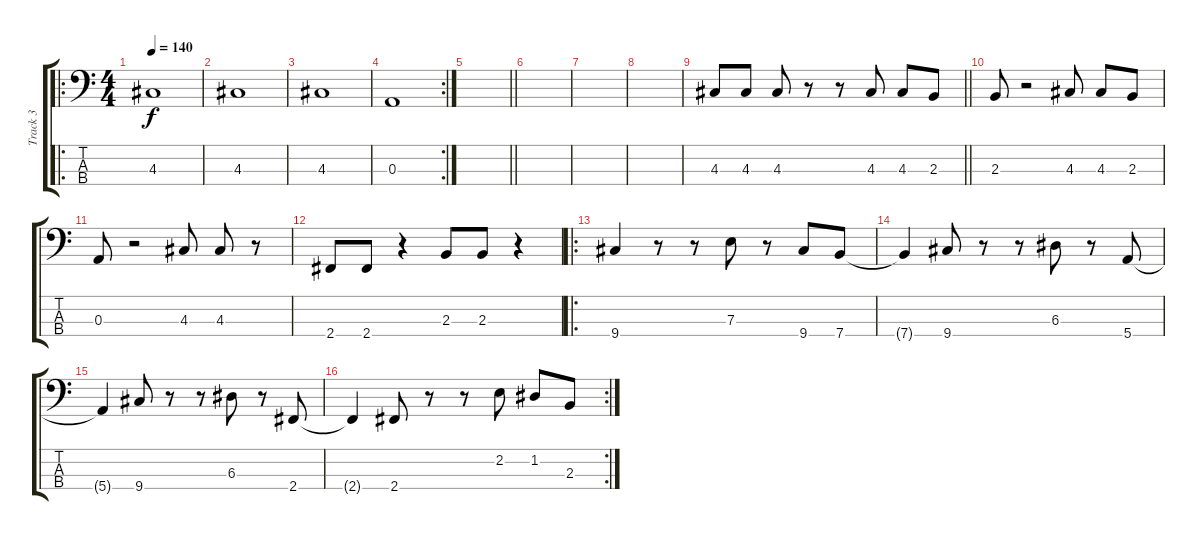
\track ("Track 3" "Track 3") {instrument electricbassfinger}
\staff {score tabs}
\tuning (G2 D2 A1 E1) {hide}
\ro
\ts (4 4)
\tempo 140
\clef f4
\ks c
4.3.1{dy f instrument electricbassfinger} |
4.3.1 |
4.3.1 |
\rc 2
0.3.1 |
\barLineRight lightlight
|
|
|
|
\barLineRight lightlight
4.3.8 4.3.8 4.3.8 r.8 r.8 4.3.8 4.3.8 2.3.8 |
2.3.8 r.2 4.3.8 4.3.8 2.3.8 |
0.3.8 r.2 4.3.8 4.3.8 r.8 |
2.4.8 2.4.8 r.4 2.3.8 2.3.8 r.4 |
\ro
9.4.4 r.8 r.8 7.3.8 r.8 9.4.8 7.4.8 |
7.4{t}.4 9.4.8 r.8 r.8 6.3.8 r.8 5.4.8 |
5.4{t}.4 9.4.8 r.8 r.8 6.3.8 r.8 2.4.8 |
\rc 2
2.4{t}.4 2.4.8 r.8 r.8 2.2.8 1.2.8 2.3.8
